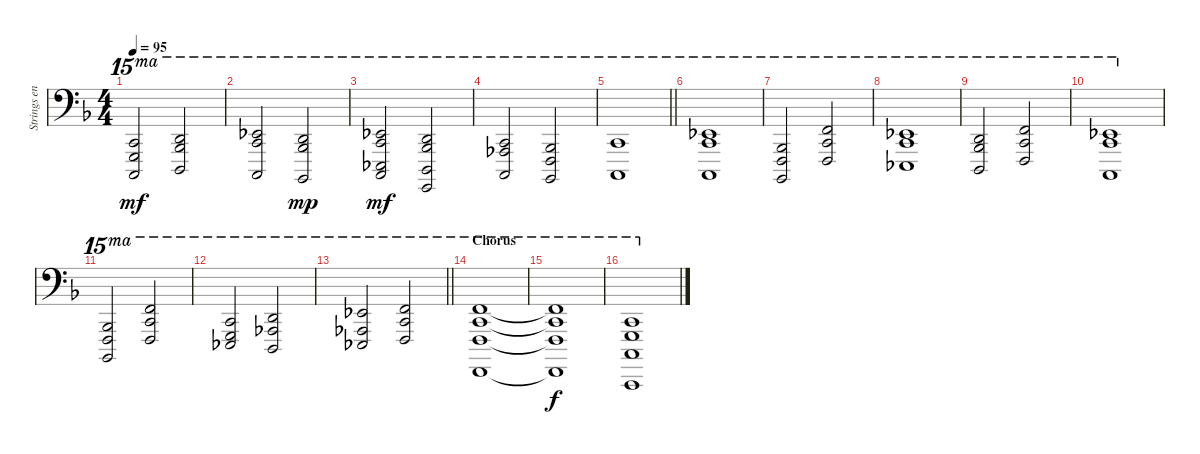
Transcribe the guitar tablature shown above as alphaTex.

\track ("Strings ensemble" "Strings en") {instrument stringensemble2}
\staff {score}
\tuning (E4 B3 G3 D3 A2 E2 A1) {hide}
\ts (4 4)
\tempo 95
\clef f4
\ks f
(1.2 0.3 3.5).2{ot 15ma dy mf} (3.2 3.3 0.4).2{ot 15ma} |
(4.2 5.3 3.5).2{ot 15ma} (3.2 3.3 1.5).2{ot 15ma dy mp} |
(4.2 5.3 1.4 3.5).2{ot 15ma dy mf} (3.2 3.3 0.4 3.6).2{ot 15ma} |
(1.2 1.3 3.5).2{ot 15ma} (3.3 3.4 1.5).2{ot 15ma} |
\barLineRight lightlight
(1.2 3.5).1{ot 15ma} |
(1.2 13.4 3.5).1{ot 15ma} |
(3.3 3.4 1.5).2{ot 15ma} (1.1 1.2 3.4).2{ot 15ma} |
(4.2 5.3 6.5).1{ot 15ma} |
(3.2 3.3 0.4).2{ot 15ma} (1.1 1.2 3.4).2{ot 15ma} |
(1.2 13.4 3.5).1{ot 15ma} |
(3.3 3.4 1.5).2{ot 15ma} (1.1 1.2 3.4).2{ot 15ma} |
(1.2 0.3 6.5).2{ot 15ma} (3.2 1.3 0.4).2{ot 15ma} |
\barLineRight lightlight
(4.2 1.3 1.4).2{ot 15ma} (1.1 1.2 3.4).2{ot 15ma} |
\section ("" "Chorus")
(1.1 1.2 3.4 1.6).1{ot 15ma} |
(1.1{t} 1.2{t} 3.4{t} 1.6{t}).1{ot 15ma dy f} |
(1.2 0.3 3.5 3.7).1{ot 15ma}
